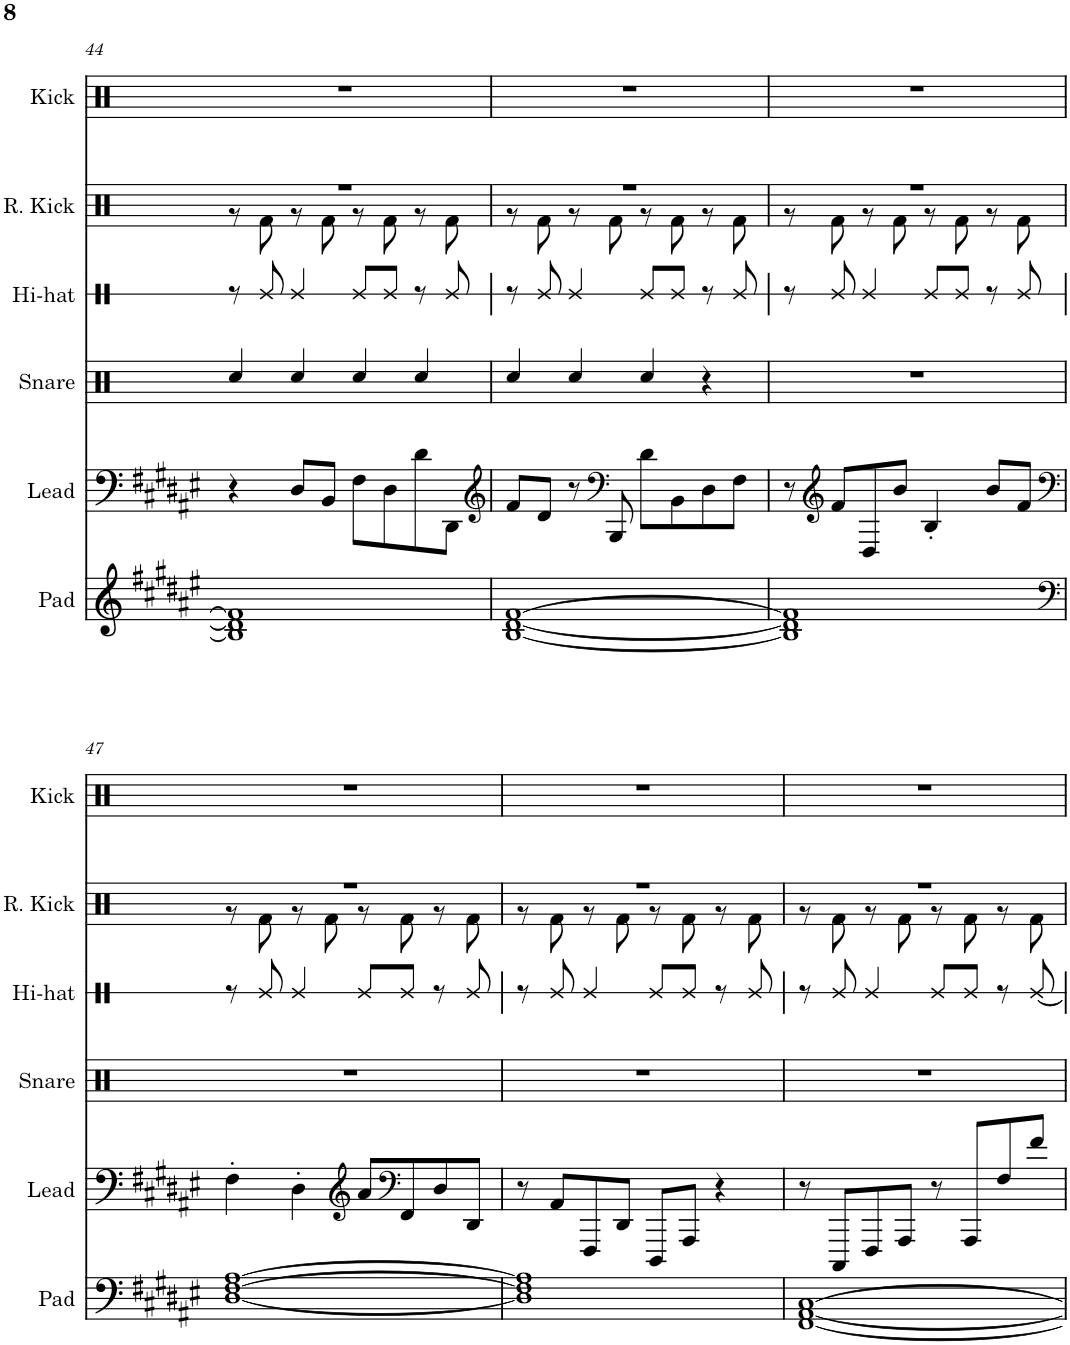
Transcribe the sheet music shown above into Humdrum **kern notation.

**kern	**kern	**kern	**kern	**kern	**kern
*part6	*part5	*part4	*part3	*part2	*part1
*staff6	*staff5	*staff4	*staff3	*staff2	*staff1
*I"Pad	*I"Lead	*I"Snare	*I"Hi-hat	*I"Reverb Kick	*I"Kick
*I'Pad	*I'Lead	*I'Snare	*I'Hi-hat	*I'R. Kick	*I'Kick
!!LO:PB:g=z
*clefG2	*clefF4	*clefX	*clefX	*clefX	*clefX
*k[f#c#g#d#a#e#]	*k[f#c#g#d#a#e#]	*k[f#c#g#d#a#e#]	*k[f#c#g#d#a#e#]	*k[f#c#g#d#a#e#]	*k[f#c#g#d#a#e#]
*M4/4	*M4/4	*M4/4	*M4/4	*M4/4	*M4/4
=44	=44	=44	=44	=44	=44
*	*	*	*	*^	*
1B] 1d#] 1f#]	4r	4Rcc/	8r	1r	8r	1r
.	.	.	8Re/	.	8Rf\	.
.	8D#/L	4Rcc/	4Re/	.	8r	.
.	8BB/J	.	.	.	8Rf\	.
.	8F#\L	4Rcc/	8Re/L	.	8r	.
.	8D#\	.	8Re/J	.	8Rf\	.
.	8d#\	4Rcc/	8r	.	8r	.
.	8DD#\J	.	8Re/	.	8Rf\	.
=45	=45	=45	=45	=45	=45	=45
*	*clefG2	*	*	*	*	*
[1B [1d# [1f#	8f#/L	4Rcc/	8r	1r	8r	1r
.	8d#/J	.	8Re/	.	8Rf\	.
.	8r	4Rcc/	4Re/	.	8r	.
*	*clefF4	*	*	*	*	*
.	8BBB/	.	.	.	8Rf\	.
.	8d#\L	4Rcc/	8Re/L	.	8r	.
.	8BB\	.	8Re/J	.	8Rf\	.
.	8D#\	4r	8r	.	8r	.
.	8F#\J	.	8Re/	.	8Rf\	.
=46	=46	=46	=46	=46	=46	=46
1B] 1d#] 1f#]	8r	1r	8r	1r	8r	1r
*	*clefG2	*	*	*	*	*
.	8f#/L	.	8Re/	.	8Rf\	.
.	8D#/	.	4Re/	.	8r	.
.	8b/J	.	.	.	8Rf\	.
.	4B'/	.	8Re/L	.	8r	.
.	.	.	8Re/J	.	8Rf\	.
.	8b/L	.	8r	.	8r	.
.	8f#/J	.	8Re/	.	8Rf\	.
!!LO:LB:g=z
=47	=47	=47	=47	=47	=47	=47
*clefF4	*clefF4	*	*	*	*	*
[1D# [1F# [1A#	4F#'\	1r	8r	1r	8r	1r
.	.	.	8Re/	.	8Rf\	.
.	4D#'\	.	4Re/	.	8r	.
.	.	.	.	.	8Rf\	.
*	*clefG2	*	*	*	*	*
.	8a#/L	.	8Re/L	.	8r	.
*	*clefF4	*	*	*	*	*
.	8FF#/	.	8Re/J	.	8Rf\	.
.	8D#/	.	8r	.	8r	.
.	8DD#/J	.	8Re/	.	8Rf\	.
=48	=48	=48	=48	=48	=48	=48
1D#] 1F#] 1A#]	8r	1r	8r	1r	8r	1r
.	8AA#/L	.	8Re/	.	8Rf\	.
.	8FFF#/	.	4Re/	.	8r	.
.	8DD#/J	.	.	.	8Rf\	.
.	8DDD#/L	.	8Re/L	.	8r	.
.	8AAA#/J	.	8Re/J	.	8Rf\	.
.	4r	.	8r	.	8r	.
.	.	.	8Re/	.	8Rf\	.
=49	=49	=49	=49	=49	=49	=49
[1FF# [1AA# [1C#	8r	1r	8r	1r	8r	1r
.	8CCC#/L	.	8Re/	.	8Rf\	.
.	8FFF#/	.	4Re/	.	8r	.
.	8AAA#/J	.	.	.	8Rf\	.
.	8r	.	8Re/L	.	8r	.
.	8AAA#/L	.	8Re/J	.	8Rf\	.
.	8F#/	.	8r	.	8r	.
.	8f#/J	.	[8Re/	.	8Rf\	.
*	*	*	*	*v	*v	*
=	=	=	=	=	=
*-	*-	*-	*-	*-	*-
